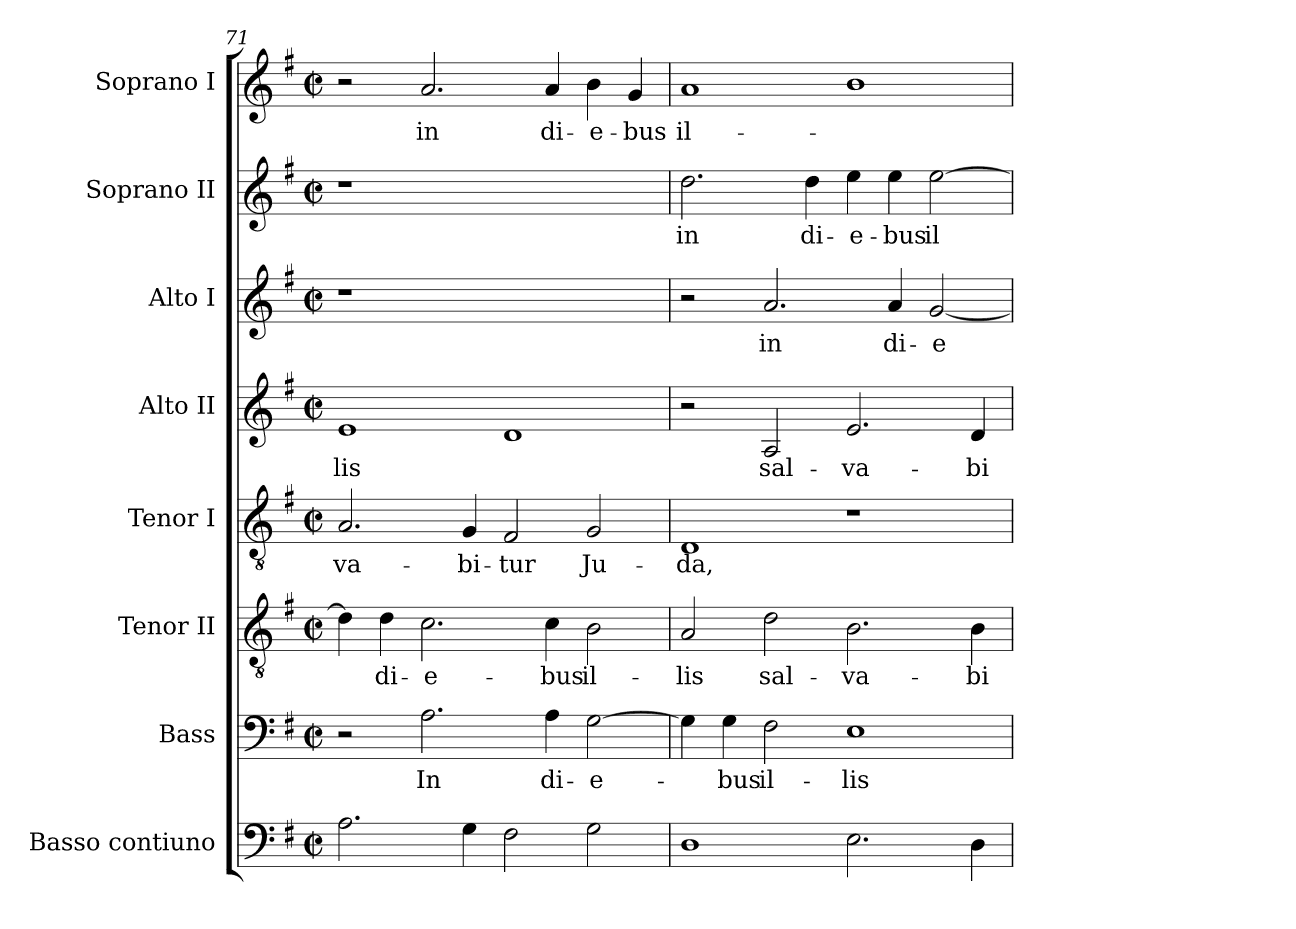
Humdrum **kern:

**kern	**kern	**text	**kern	**text	**kern	**text	**kern	**text	**kern	**text	**kern	**text	**kern	**text
*part8	*part7	*part7	*part6	*part6	*part5	*part5	*part4	*part4	*part3	*part3	*part2	*part2	*part1	*part1
*staff8	*staff7	*staff7	*staff6	*staff6	*staff5	*staff5	*staff4	*staff4	*staff3	*staff3	*staff2	*staff2	*staff1	*staff1
*I"Basso contiuno	*I"Bass	*	*I"Tenor II	*	*I"Tenor I	*	*I"Alto II	*	*I"Alto I	*	*I"Soprano II	*	*I"Soprano I	*
*	*I'B	*	*	*	*I'T	*	*	*	*I'A	*	*	*	*	*
*clefF4	*clefF4	*	*clefGv2	*	*clefGv2	*	*clefG2	*	*clefG2	*	*clefG2	*	*clefG2	*
*k[f#]	*k[f#]	*	*k[f#]	*	*k[f#]	*	*k[f#]	*	*k[f#]	*	*k[f#]	*	*k[f#]	*
*G:	*G:	*	*G:	*	*G:	*	*G:	*	*G:	*	*G:	*	*G:	*
*M2/2	*M2/2	*	*M2/2	*	*M2/2	*	*M2/2	*	*M2/2	*	*M2/2	*	*M2/2	*
*met(c|)	*met(c|)	*	*met(c|)	*	*met(c|)	*	*met(c|)	*	*met(c|)	*	*met(c|)	*	*met(c|)	*
=71	=71	=71	=71	=71	=71	=71	=71	=71	=71	=71	=71	=71	=71	=71
!	!	!	!	!	!	!LO:LY:b:color=#000000	!	!	!	!	!	!	!	!
!	!	!	!	!	!	!	!	!LO:LY:b:color=#000000	!LO:N:vis=1	!	!LO:N:vis=1	!	!	!
2.Ai\	2r	.	4di\]	.	2.Ai/	-va-	1ei	-lis	1r	.	1r	.	2r	.
!	!	!	!	!LO:LY:b:color=#000000	!	!	!	!	!	!	!	!	!	!
.	.	.	4di\	di-	.	.	.	.	.	.	.	.	.	.
!	!	!LO:LY:b:color=#000000	!	!	!	!	!	!	!	!	!	!	!	!
!	!	!	!	!LO:LY:b:color=#000000	!	!	!	!	!	!	!	!	!	!
!	!	!	!	!	!	!	!	!	!	!	!	!	!	!LO:LY:b:color=#000000
.	2.Ai\	In	2.ci\	-e-	.	.	.	.	.	.	.	.	2.ai/	in
!	!	!	!	!	!	!LO:LY:b:color=#000000	!	!	!	!	!	!	!	!
4Gi\	.	.	.	.	4Gi/	-bi-	.	.	.	.	.	.	.	.
!	!	!	!	!	!	!LO:LY:b:color=#000000	!	!	!	!	!	!	!	!
2F#i\	.	.	.	.	2F#i/	-tur	1di	.	1ryy	.	1ryy	.	.	.
!	!	!LO:LY:b:color=#000000	!	!	!	!	!	!	!	!	!	!	!	!
!	!	!	!	!LO:LY:b:color=#000000	!	!	!	!	!	!	!	!	!	!
!	!	!	!	!	!	!	!	!	!	!	!	!	!	!LO:LY:b:color=#000000
.	4Ai\	di-	4ci\	-bus	.	.	.	.	.	.	.	.	4ai/	di-
!	!	!LO:LY:b:color=#000000	!	!	!	!	!	!	!	!	!	!	!	!
!	!	!	!	!LO:LY:b:color=#000000	!	!	!	!	!	!	!	!	!	!
!	!	!	!	!	!	!LO:LY:b:color=#000000	!	!	!	!	!	!	!	!
!	!	!	!	!	!	!	!	!	!	!	!	!	!	!LO:LY:b:color=#000000
2Gi\	[>2Gi\	-e-	2Bi\	il-	2Gi/	Ju-	.	.	.	.	.	.	4bi\	-e-
!	!	!	!	!	!	!	!	!	!	!	!	!	!	!LO:LY:b:color=#000000
.	.	.	.	.	.	.	.	.	.	.	.	.	4gi/	-bus
!!LO:PB:g=z
=72	=72	=72	=72	=72	=72	=72	=72	=72	=72	=72	=72	=72	=72	=72
!	!	!	!	!LO:LY:b:color=#000000	!	!	!	!	!	!	!	!	!	!
!	!	!	!	!	!	!LO:LY:b:color=#000000	!	!	!	!	!	!	!	!
!	!	!	!	!	!	!	!	!	!	!	!	!LO:LY:b:color=#000000	!	!
!	!	!	!	!	!	!	!	!	!	!	!	!	!	!LO:LY:b:color=#000000
1Di	4Gi\]	.	2Ai/	-lis	1Di	-da,	2r	.	2r	.	2.ddi\	in	1ai	il-
!	!	!LO:LY:b:color=#000000	!	!	!	!	!	!	!	!	!	!	!	!
.	4Gi\	-bus	.	.	.	.	.	.	.	.	.	.	.	.
!	!	!LO:LY:b:color=#000000	!	!	!	!	!	!	!	!	!	!	!	!
!	!	!	!	!LO:LY:b:color=#000000	!	!	!	!	!	!	!	!	!	!
!	!	!	!	!	!	!	!	!LO:LY:b:color=#000000	!	!	!	!	!	!
!	!	!	!	!	!	!	!	!	!	!LO:LY:b:color=#000000	!	!	!	!
.	2F#i\	il-	2di\	sal-	.	.	2Ai/	sal-	2.ai/	in	.	.	.	.
!	!	!	!	!	!	!	!	!	!	!	!	!LO:LY:b:color=#000000	!	!
.	.	.	.	.	.	.	.	.	.	.	4ddi\	di-	.	.
!	!	!LO:LY:b:color=#000000	!	!	!	!	!	!	!	!	!	!	!	!
!	!	!	!	!LO:LY:b:color=#000000	!	!	!	!	!	!	!	!	!	!
!	!	!	!	!	!	!	!	!LO:LY:b:color=#000000	!	!	!	!	!	!
!	!	!	!	!	!	!	!	!	!	!	!	!LO:LY:b:color=#000000	!	!
2.Ei\	1Ei	-lis	2.Bi\	-va-	1r	.	2.ei/	-va-	.	.	4eei\	-e-	1bi	.
!	!	!	!	!	!	!	!	!	!	!LO:LY:b:color=#000000	!	!	!	!
!	!	!	!	!	!	!	!	!	!	!	!	!LO:LY:b:color=#000000	!	!
.	.	.	.	.	.	.	.	.	4ai/	di-	4eei\	-bus	.	.
!	!	!	!	!	!	!	!	!	!	!LO:LY:b:color=#000000	!	!	!	!
!	!	!	!	!	!	!	!	!	!	!	!	!LO:LY:b:color=#000000	!	!
.	.	.	.	.	.	.	.	.	[<2gi/	-e-	[>2eei\	il-	.	.
!	!	!	!	!LO:LY:b:color=#000000	!	!	!	!	!	!	!	!	!	!
!	!	!	!	!	!	!	!	!LO:LY:b:color=#000000	!	!	!	!	!	!
4Di\	.	.	4Bi\	-bi-	.	.	4di/	-bi-	.	.	.	.	.	.
=	=	=	=	=	=	=	=	=	=	=	=	=	=	=
*-	*-	*-	*-	*-	*-	*-	*-	*-	*-	*-	*-	*-	*-	*-
